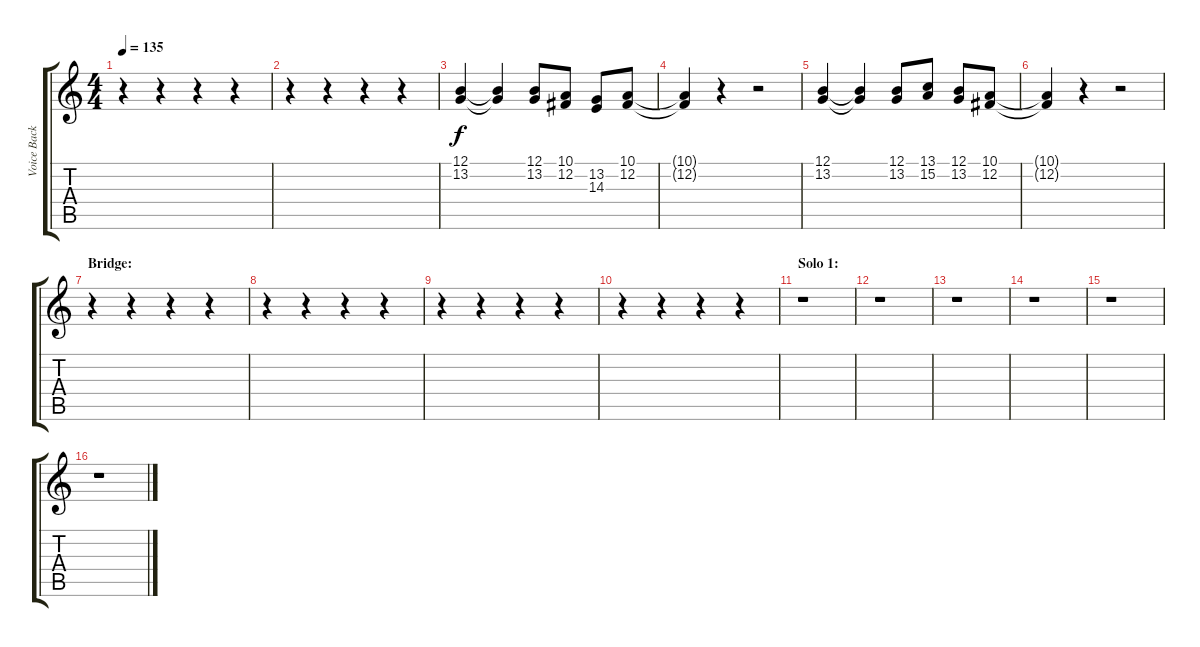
\track ("Voice Backing" "Voice Back") {instrument synthvoice}
\staff {score tabs}
\tuning (B3 Gb3 D3 A2 E2 B1) {hide}
\ts (4 4)
\tempo 135
\clef g2
\ks c
r.4{dy f} r.4 r.4 r.4 |
r.4 r.4 r.4 r.4 |
(12.1 13.2).4 (12.1{t} 13.2{t}).4 (12.1 13.2).8 (10.1 12.2).8 (13.2 14.3).8 (10.1 12.2).8 |
(10.1{t} 12.2{t}).4 r.4 r.2 |
(12.1 13.2).4 (12.1{t} 13.2{t}).4 (12.1 13.2).8 (13.1 15.2).8 (12.1 13.2).8 (10.1 12.2).8 |
(10.1{t} 12.2{t}).4 r.4 r.2 |
\section ("" "Bridge:")
r.4 r.4 r.4 r.4 |
r.4 r.4 r.4 r.4 |
r.4 r.4 r.4 r.4 |
r.4 r.4 r.4 r.4 |
\section ("" "Solo 1:")
r.1 |
r.1 |
r.1 |
r.1 |
r.1 |
r.1
